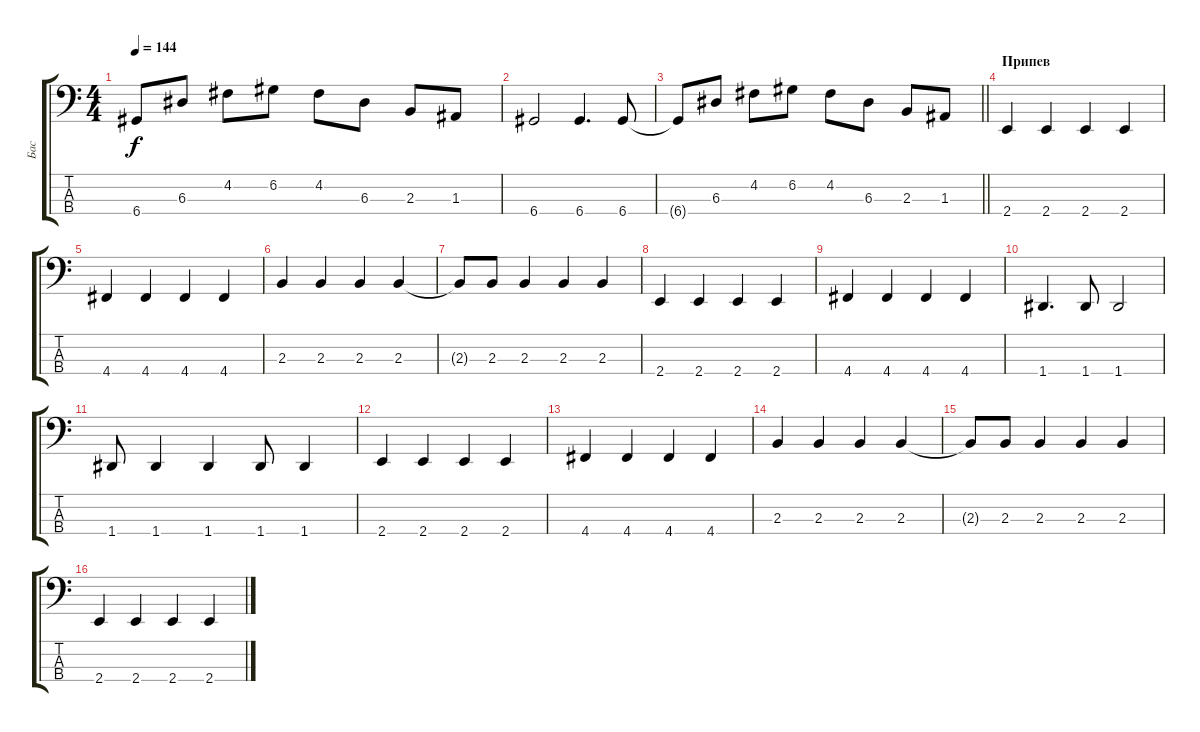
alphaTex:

\track ("Бас" "Бас") {instrument electricbasspick}
\staff {score tabs}
\tuning (G2 D2 A1 D1) {hide}
\ts (4 4)
\tempo 144
\clef f4
\ks c
6.4{t}.8{dy f} 6.3.8 4.2.8 6.2.8 4.2.8 6.3.8 2.3.8 1.3.8 |
6.4.2 6.4.4{d} 6.4.8 |
\barLineRight lightlight
6.4{t}.8 6.3.8 4.2.8 6.2.8 4.2.8 6.3.8 2.3.8 1.3.8 |
\section ("" "Припев")
2.4.4 2.4.4 2.4.4 2.4.4 |
4.4.4 4.4.4 4.4.4 4.4.4 |
2.3.4 2.3.4 2.3.4 2.3.4 |
2.3{t}.8 2.3.8 2.3.4 2.3.4 2.3.4 |
2.4.4 2.4.4 2.4.4 2.4.4 |
4.4.4 4.4.4 4.4.4 4.4.4 |
1.4.4{d} 1.4.8 1.4.2 |
1.4.8 1.4.4 1.4.4 1.4.8 1.4.4 |
2.4.4 2.4.4 2.4.4 2.4.4 |
4.4.4 4.4.4 4.4.4 4.4.4 |
2.3.4 2.3.4 2.3.4 2.3.4 |
2.3{t}.8 2.3.8 2.3.4 2.3.4 2.3.4 |
2.4.4 2.4.4 2.4.4 2.4.4
